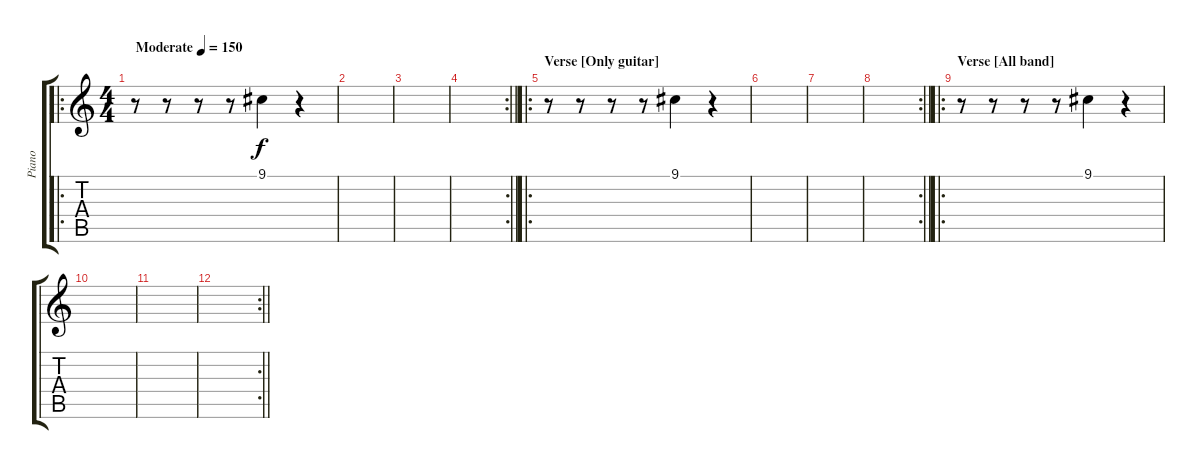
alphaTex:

\track ("Piano" "Piano") {instrument acousticgrandpiano}
\staff {score tabs}
\tuning (E4 B3 G3 D3 A2 E2) {hide}
\ro
\ts (4 4)
\section ("" "")
\tempo (150 "Moderate")
\clef g2
\ks c
r.8{dy f instrument acousticgrandpiano} r.8 r.8 r.8 9.1.4 r.4 |
|
|
\rc 2
\barLineRight lightlight
|
\ro
\section ("" "Verse [Only guitar]")
r.8 r.8 r.8 r.8 9.1.4 r.4 |
|
|
\rc 2
\barLineRight lightlight
|
\ro
\section ("" "Verse [All band]")
r.8 r.8 r.8 r.8 9.1.4 r.4 |
|
|
\rc 2
\barLineRight lightlight
